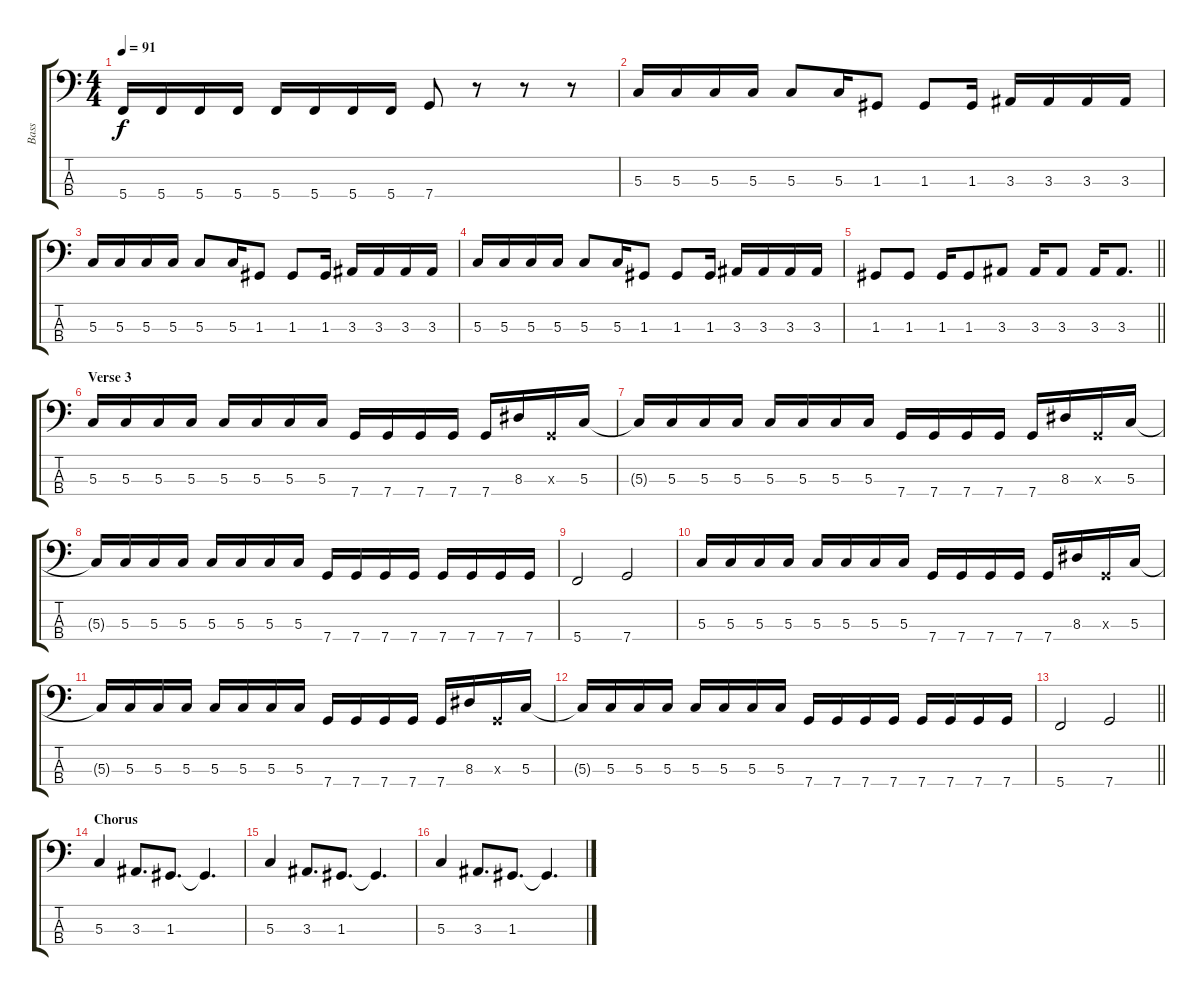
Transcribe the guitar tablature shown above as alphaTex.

\track ("Bass" "Bass") {instrument electricbasspick}
\staff {score tabs}
\tuning (F2 C2 G1 C1) {hide}
\ts (4 4)
\tempo 91
\clef f4
\ks c
5.4.16{dy f} 5.4.16 5.4.16 5.4.16 5.4.16 5.4.16 5.4.16 5.4.16 7.4.8 r.8 r.8 r.8 |
5.3.16 5.3.16 5.3.16 5.3.16 5.3.8 5.3.16 1.3.8 1.3.8 1.3.16 3.3.16 3.3.16 3.3.16 3.3.16 |
5.3.16 5.3.16 5.3.16 5.3.16 5.3.8 5.3.16 1.3.8 1.3.8 1.3.16 3.3.16 3.3.16 3.3.16 3.3.16 |
5.3.16 5.3.16 5.3.16 5.3.16 5.3.8 5.3.16 1.3.8 1.3.8 1.3.16 3.3.16 3.3.16 3.3.16 3.3.16 |
\barLineRight lightlight
1.3.8 1.3.8 1.3.16 1.3.8 3.3.8 3.3.16 3.3.8 3.3.16 3.3.8{d} |
\section ("" "Verse 3")
5.3.16 5.3.16 5.3.16 5.3.16 5.3.16 5.3.16 5.3.16 5.3.16 7.4.16 7.4.16 7.4.16 7.4.16 7.4.16 8.3.16 0.3{x}.16 5.3.16 |
5.3{t}.16 5.3.16 5.3.16 5.3.16 5.3.16 5.3.16 5.3.16 5.3.16 7.4.16 7.4.16 7.4.16 7.4.16 7.4.16 8.3.16 0.3{x}.16 5.3.16 |
5.3{t}.16 5.3.16 5.3.16 5.3.16 5.3.16 5.3.16 5.3.16 5.3.16 7.4.16 7.4.16 7.4.16 7.4.16 7.4.16 7.4.16 7.4.16 7.4.16 |
5.4.2 7.4.2 |
5.3.16 5.3.16 5.3.16 5.3.16 5.3.16 5.3.16 5.3.16 5.3.16 7.4.16 7.4.16 7.4.16 7.4.16 7.4.16 8.3.16 0.3{x}.16 5.3.16 |
5.3{t}.16 5.3.16 5.3.16 5.3.16 5.3.16 5.3.16 5.3.16 5.3.16 7.4.16 7.4.16 7.4.16 7.4.16 7.4.16 8.3.16 0.3{x}.16 5.3.16 |
5.3{t}.16 5.3.16 5.3.16 5.3.16 5.3.16 5.3.16 5.3.16 5.3.16 7.4.16 7.4.16 7.4.16 7.4.16 7.4.16 7.4.16 7.4.16 7.4.16 |
\barLineRight lightlight
5.4.2 7.4.2 |
\section ("" "Chorus")
5.3.4 3.3.8{d} 1.3.8{d} 1.3{t}.4{d} |
5.3.4 3.3.8{d} 1.3.8{d} 1.3{t}.4{d} |
5.3.4 3.3.8{d} 1.3.8{d} 1.3{t}.4{d}
